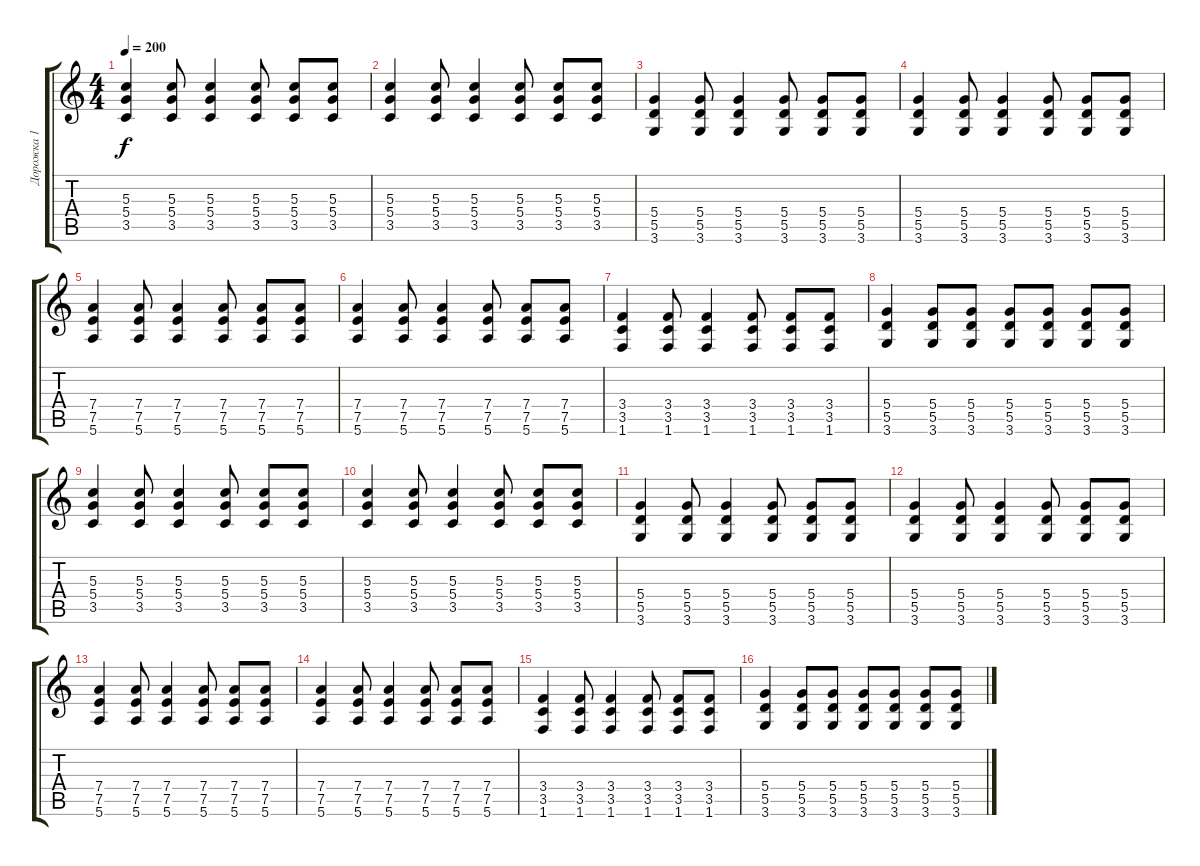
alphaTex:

\track ("Дорожка 1" "Дорожка 1") {instrument distortionguitar}
\staff {score tabs}
\tuning (E4 B3 G3 D3 A2 E2) {hide}
\ts (4 4)
\tempo 200
\clef g2
\ks c
(5.3 5.4 3.5).4{dy f} (5.3 5.4 3.5).8 (5.3 5.4 3.5).4 (5.3 5.4 3.5).8 (5.3 5.4 3.5).8 (5.3 5.4 3.5).8 |
(5.3 5.4 3.5).4 (5.3 5.4 3.5).8 (5.3 5.4 3.5).4 (5.3 5.4 3.5).8 (5.3 5.4 3.5).8 (5.3 5.4 3.5).8 |
(5.4 5.5 3.6).4 (5.4 5.5 3.6).8 (5.4 5.5 3.6).4 (5.4 5.5 3.6).8 (5.4 5.5 3.6).8 (5.4 5.5 3.6).8 |
(5.4 5.5 3.6).4 (5.4 5.5 3.6).8 (5.4 5.5 3.6).4 (5.4 5.5 3.6).8 (5.4 5.5 3.6).8 (5.4 5.5 3.6).8 |
(7.4 7.5 5.6).4 (7.4 7.5 5.6).8 (7.4 7.5 5.6).4 (7.4 7.5 5.6).8 (7.4 7.5 5.6).8 (7.4 7.5 5.6).8 |
(7.4 7.5 5.6).4 (7.4 7.5 5.6).8 (7.4 7.5 5.6).4 (7.4 7.5 5.6).8 (7.4 7.5 5.6).8 (7.4 7.5 5.6).8 |
(3.4 3.5 1.6).4 (3.4 3.5 1.6).8 (3.4 3.5 1.6).4 (3.4 3.5 1.6).8 (3.4 3.5 1.6).8 (3.4 3.5 1.6).8 |
(5.4 5.5 3.6).4 (5.4 5.5 3.6).8 (5.4 5.5 3.6).8 (5.4 5.5 3.6).8 (5.4 5.5 3.6).8 (5.4 5.5 3.6).8 (5.4 5.5 3.6).8 |
(5.3 5.4 3.5).4 (5.3 5.4 3.5).8 (5.3 5.4 3.5).4 (5.3 5.4 3.5).8 (5.3 5.4 3.5).8 (5.3 5.4 3.5).8 |
(5.3 5.4 3.5).4 (5.3 5.4 3.5).8 (5.3 5.4 3.5).4 (5.3 5.4 3.5).8 (5.3 5.4 3.5).8 (5.3 5.4 3.5).8 |
(5.4 5.5 3.6).4 (5.4 5.5 3.6).8 (5.4 5.5 3.6).4 (5.4 5.5 3.6).8 (5.4 5.5 3.6).8 (5.4 5.5 3.6).8 |
(5.4 5.5 3.6).4 (5.4 5.5 3.6).8 (5.4 5.5 3.6).4 (5.4 5.5 3.6).8 (5.4 5.5 3.6).8 (5.4 5.5 3.6).8 |
(7.4 7.5 5.6).4 (7.4 7.5 5.6).8 (7.4 7.5 5.6).4 (7.4 7.5 5.6).8 (7.4 7.5 5.6).8 (7.4 7.5 5.6).8 |
(7.4 7.5 5.6).4 (7.4 7.5 5.6).8 (7.4 7.5 5.6).4 (7.4 7.5 5.6).8 (7.4 7.5 5.6).8 (7.4 7.5 5.6).8 |
(3.4 3.5 1.6).4 (3.4 3.5 1.6).8 (3.4 3.5 1.6).4 (3.4 3.5 1.6).8 (3.4 3.5 1.6).8 (3.4 3.5 1.6).8 |
(5.4 5.5 3.6).4 (5.4 5.5 3.6).8 (5.4 5.5 3.6).8 (5.4 5.5 3.6).8 (5.4 5.5 3.6).8 (5.4 5.5 3.6).8 (5.4 5.5 3.6).8
